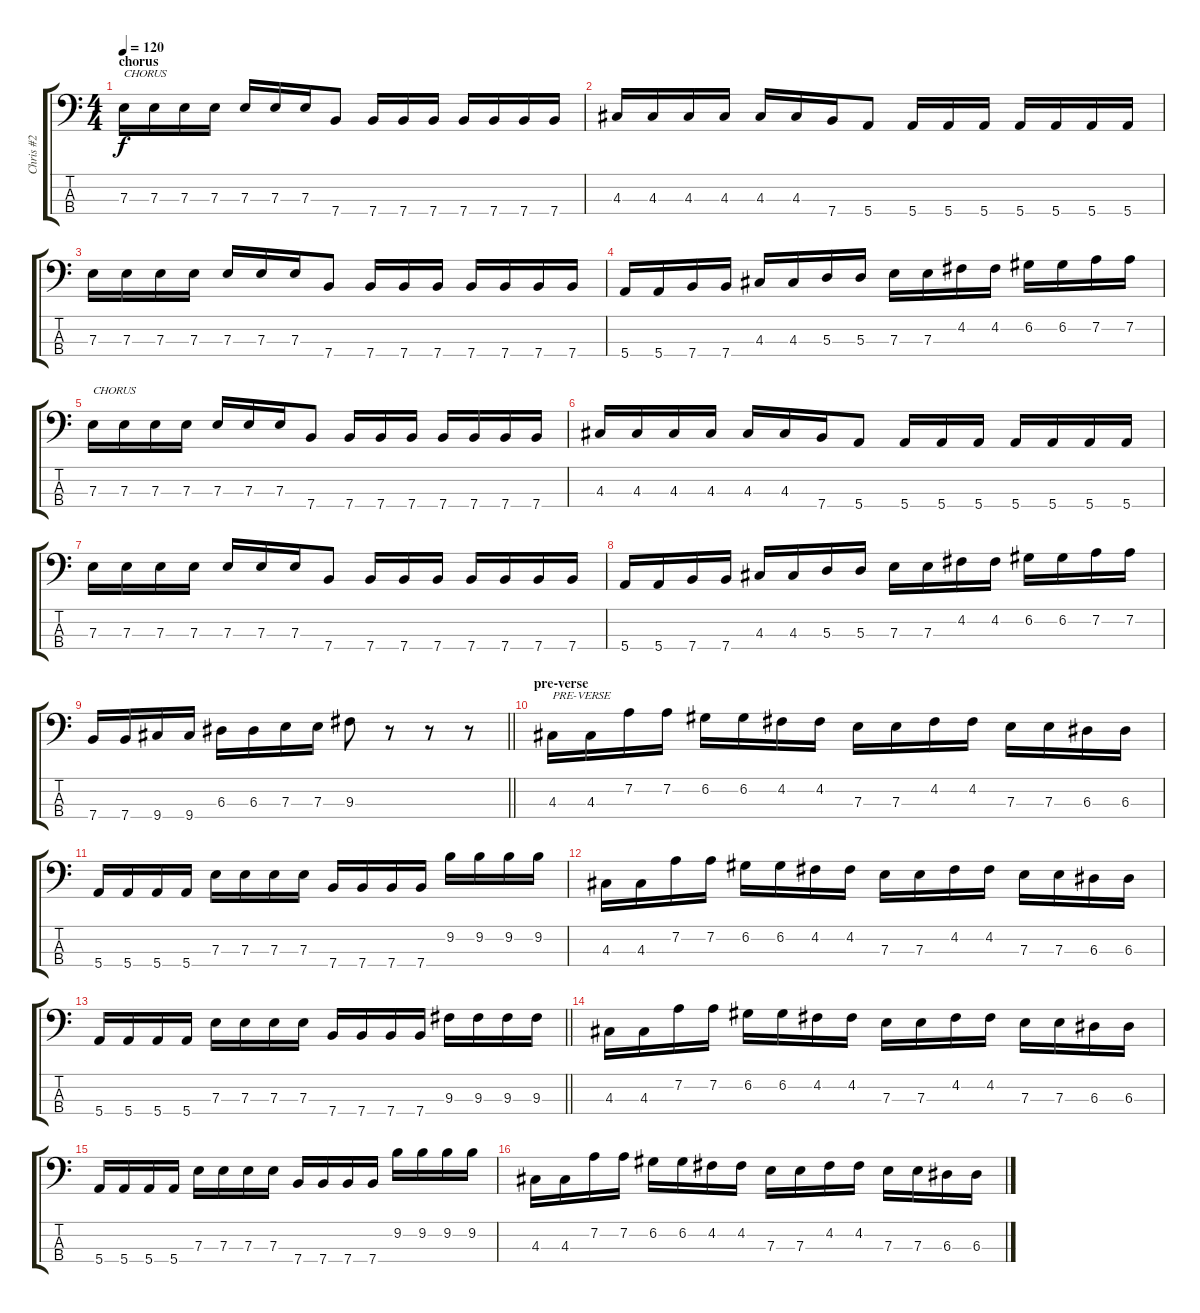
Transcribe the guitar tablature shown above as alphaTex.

\track ("Chris #2" "Chris #2") {instrument electricbasspick}
\staff {score tabs}
\tuning (G2 D2 A1 E1) {hide}
\ts (4 4)
\section ("" "chorus")
\tempo 120
\clef f4
\ks c
7.3.16{txt "CHORUS" dy f} 7.3.16 7.3.16 7.3.16 7.3.16 7.3.16 7.3.16 7.4.8 7.4.16 7.4.16 7.4.16 7.4.16 7.4.16 7.4.16 7.4.16 |
4.3.16 4.3.16 4.3.16 4.3.16 4.3.16 4.3.16 7.4.16 5.4.8 5.4.16 5.4.16 5.4.16 5.4.16 5.4.16 5.4.16 5.4.16 |
7.3.16 7.3.16 7.3.16 7.3.16 7.3.16 7.3.16 7.3.16 7.4.8 7.4.16 7.4.16 7.4.16 7.4.16 7.4.16 7.4.16 7.4.16 |
5.4.16 5.4.16 7.4.16 7.4.16 4.3.16 4.3.16 5.3.16 5.3.16 7.3.16 7.3.16 4.2.16 4.2.16 6.2.16 6.2.16 7.2.16 7.2.16 |
7.3.16{txt "CHORUS"} 7.3.16 7.3.16 7.3.16 7.3.16 7.3.16 7.3.16 7.4.8 7.4.16 7.4.16 7.4.16 7.4.16 7.4.16 7.4.16 7.4.16 |
4.3.16 4.3.16 4.3.16 4.3.16 4.3.16 4.3.16 7.4.16 5.4.8 5.4.16 5.4.16 5.4.16 5.4.16 5.4.16 5.4.16 5.4.16 |
7.3.16 7.3.16 7.3.16 7.3.16 7.3.16 7.3.16 7.3.16 7.4.8 7.4.16 7.4.16 7.4.16 7.4.16 7.4.16 7.4.16 7.4.16 |
5.4.16 5.4.16 7.4.16 7.4.16 4.3.16 4.3.16 5.3.16 5.3.16 7.3.16 7.3.16 4.2.16 4.2.16 6.2.16 6.2.16 7.2.16 7.2.16 |
\barLineRight lightlight
7.4.16 7.4.16 9.4.16 9.4.16 6.3.16 6.3.16 7.3.16 7.3.16 9.3.8 r.8 r.8 r.8 |
\section ("" "pre-verse")
4.3.16{txt "PRE-VERSE"} 4.3.16 7.2.16 7.2.16 6.2.16 6.2.16 4.2.16 4.2.16 7.3.16 7.3.16 4.2.16 4.2.16 7.3.16 7.3.16 6.3.16 6.3.16 |
5.4.16 5.4.16 5.4.16 5.4.16 7.3.16 7.3.16 7.3.16 7.3.16 7.4.16 7.4.16 7.4.16 7.4.16 9.2.16 9.2.16 9.2.16 9.2.16 |
4.3.16 4.3.16 7.2.16 7.2.16 6.2.16 6.2.16 4.2.16 4.2.16 7.3.16 7.3.16 4.2.16 4.2.16 7.3.16 7.3.16 6.3.16 6.3.16 |
\barLineRight lightlight
5.4.16 5.4.16 5.4.16 5.4.16 7.3.16 7.3.16 7.3.16 7.3.16 7.4.16 7.4.16 7.4.16 7.4.16 9.3.16 9.3.16 9.3.16 9.3.16 |
4.3.16 4.3.16 7.2.16 7.2.16 6.2.16 6.2.16 4.2.16 4.2.16 7.3.16 7.3.16 4.2.16 4.2.16 7.3.16 7.3.16 6.3.16 6.3.16 |
5.4.16 5.4.16 5.4.16 5.4.16 7.3.16 7.3.16 7.3.16 7.3.16 7.4.16 7.4.16 7.4.16 7.4.16 9.2.16 9.2.16 9.2.16 9.2.16 |
4.3.16 4.3.16 7.2.16 7.2.16 6.2.16 6.2.16 4.2.16 4.2.16 7.3.16 7.3.16 4.2.16 4.2.16 7.3.16 7.3.16 6.3.16 6.3.16
